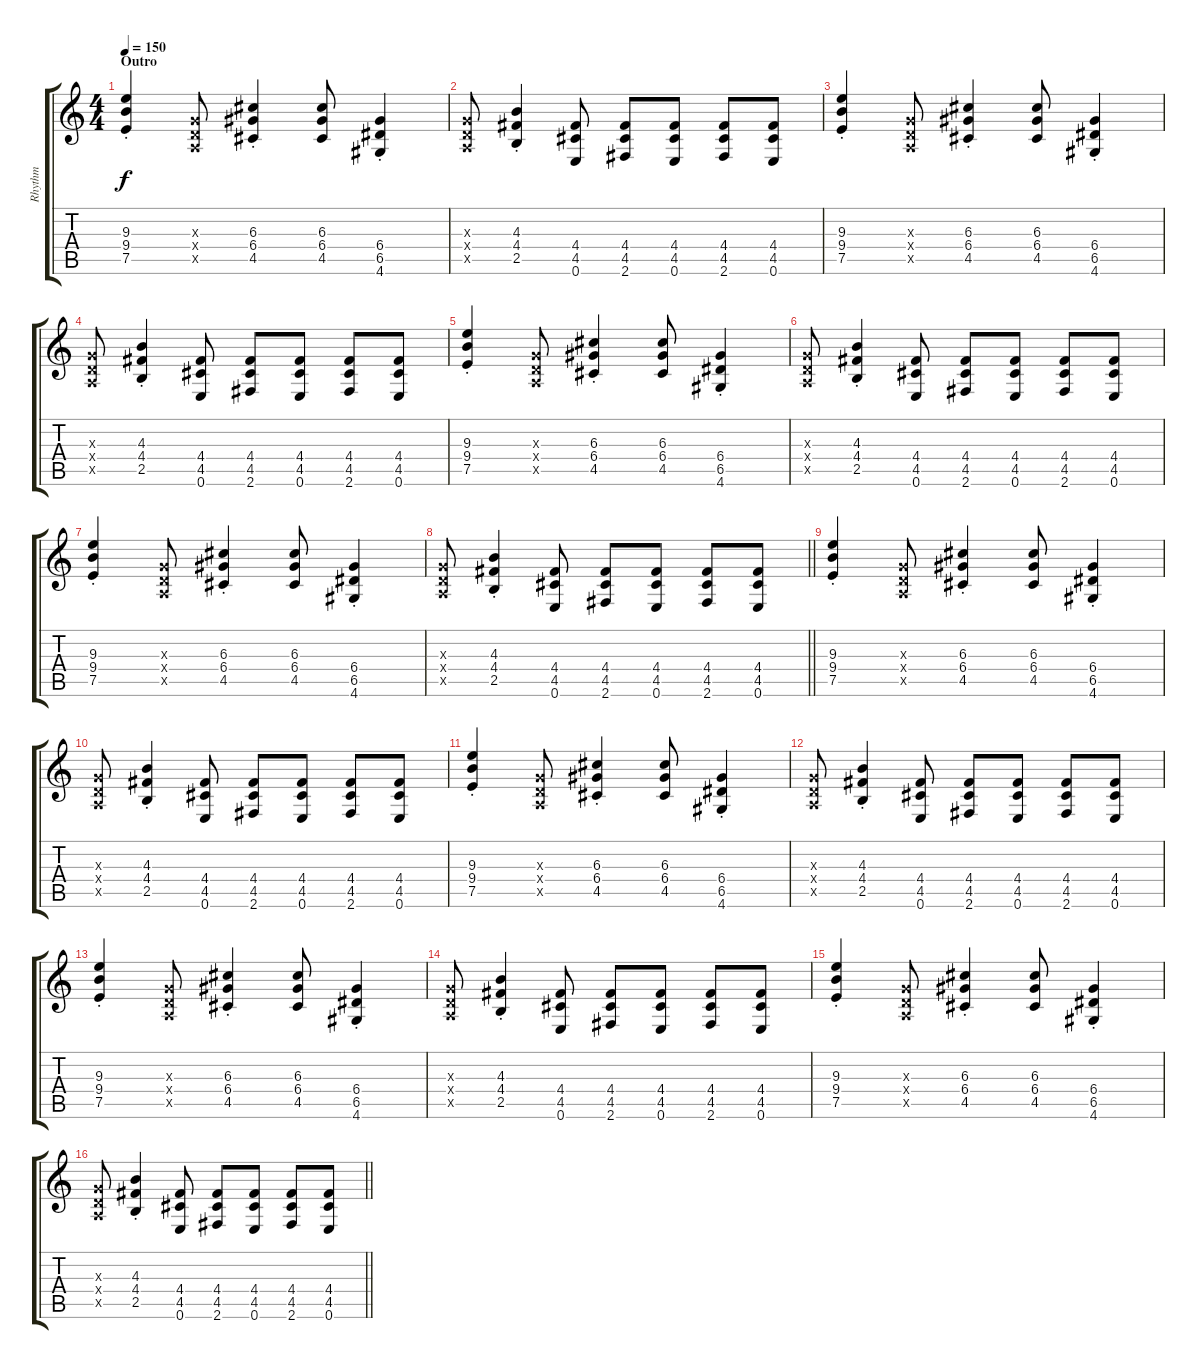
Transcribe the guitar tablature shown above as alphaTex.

\track ("Rhythm" "Rhythm") {instrument overdrivenguitar}
\staff {score tabs}
\tuning (E4 B3 G3 D3 A2 E2) {hide}
\ts (4 4)
\section ("" "Outro")
\tempo 150
\clef g2
\ks c
(9.3{st} 9.4{st} 7.5{st}).4{dy f} (0.3{x} 0.4{x} 0.5{x}).8 (6.3{st} 6.4{st} 4.5{st}).4 (6.3 6.4 4.5).8 (6.4{st} 6.5{st} 4.6{st}).4 |
(0.3{x} 0.4{x} 0.5{x}).8 (4.3{st} 4.4{st} 2.5{st}).4 (4.4 4.5 0.6).8 (4.4 4.5 2.6).8 (4.4 4.5 0.6).8 (4.4 4.5 2.6).8 (4.4 4.5 0.6).8 |
(9.3{st} 9.4{st} 7.5{st}).4 (0.3{x} 0.4{x} 0.5{x}).8 (6.3{st} 6.4{st} 4.5{st}).4 (6.3 6.4 4.5).8 (6.4{st} 6.5{st} 4.6{st}).4 |
(0.3{x} 0.4{x} 0.5{x}).8 (4.3{st} 4.4{st} 2.5{st}).4 (4.4 4.5 0.6).8 (4.4 4.5 2.6).8 (4.4 4.5 0.6).8 (4.4 4.5 2.6).8 (4.4 4.5 0.6).8 |
(9.3{st} 9.4{st} 7.5{st}).4 (0.3{x} 0.4{x} 0.5{x}).8 (6.3{st} 6.4{st} 4.5{st}).4 (6.3 6.4 4.5).8 (6.4{st} 6.5{st} 4.6{st}).4 |
(0.3{x} 0.4{x} 0.5{x}).8 (4.3{st} 4.4{st} 2.5{st}).4 (4.4 4.5 0.6).8 (4.4 4.5 2.6).8 (4.4 4.5 0.6).8 (4.4 4.5 2.6).8 (4.4 4.5 0.6).8 |
(9.3{st} 9.4{st} 7.5{st}).4 (0.3{x} 0.4{x} 0.5{x}).8 (6.3{st} 6.4{st} 4.5{st}).4 (6.3 6.4 4.5).8 (6.4{st} 6.5{st} 4.6{st}).4 |
\barLineRight lightlight
(0.3{x} 0.4{x} 0.5{x}).8 (4.3{st} 4.4{st} 2.5{st}).4 (4.4 4.5 0.6).8 (4.4 4.5 2.6).8 (4.4 4.5 0.6).8 (4.4 4.5 2.6).8 (4.4 4.5 0.6).8 |
(9.3{st} 9.4{st} 7.5{st}).4 (0.3{x} 0.4{x} 0.5{x}).8 (6.3{st} 6.4{st} 4.5{st}).4 (6.3 6.4 4.5).8 (6.4{st} 6.5{st} 4.6{st}).4 |
(0.3{x} 0.4{x} 0.5{x}).8 (4.3{st} 4.4{st} 2.5{st}).4 (4.4 4.5 0.6).8 (4.4 4.5 2.6).8 (4.4 4.5 0.6).8 (4.4 4.5 2.6).8 (4.4 4.5 0.6).8 |
(9.3{st} 9.4{st} 7.5{st}).4 (0.3{x} 0.4{x} 0.5{x}).8 (6.3{st} 6.4{st} 4.5{st}).4 (6.3 6.4 4.5).8 (6.4{st} 6.5{st} 4.6{st}).4 |
(0.3{x} 0.4{x} 0.5{x}).8 (4.3{st} 4.4{st} 2.5{st}).4 (4.4 4.5 0.6).8 (4.4 4.5 2.6).8 (4.4 4.5 0.6).8 (4.4 4.5 2.6).8 (4.4 4.5 0.6).8 |
(9.3{st} 9.4{st} 7.5{st}).4 (0.3{x} 0.4{x} 0.5{x}).8 (6.3{st} 6.4{st} 4.5{st}).4 (6.3 6.4 4.5).8 (6.4{st} 6.5{st} 4.6{st}).4 |
(0.3{x} 0.4{x} 0.5{x}).8 (4.3{st} 4.4{st} 2.5{st}).4 (4.4 4.5 0.6).8 (4.4 4.5 2.6).8 (4.4 4.5 0.6).8 (4.4 4.5 2.6).8 (4.4 4.5 0.6).8 |
(9.3{st} 9.4{st} 7.5{st}).4 (0.3{x} 0.4{x} 0.5{x}).8 (6.3{st} 6.4{st} 4.5{st}).4 (6.3 6.4 4.5).8 (6.4{st} 6.5{st} 4.6{st}).4 |
\barLineRight lightlight
(0.3{x} 0.4{x} 0.5{x}).8 (4.3{st} 4.4{st} 2.5{st}).4 (4.4 4.5 0.6).8 (4.4 4.5 2.6).8 (4.4 4.5 0.6).8 (4.4 4.5 2.6).8 (4.4 4.5 0.6).8
